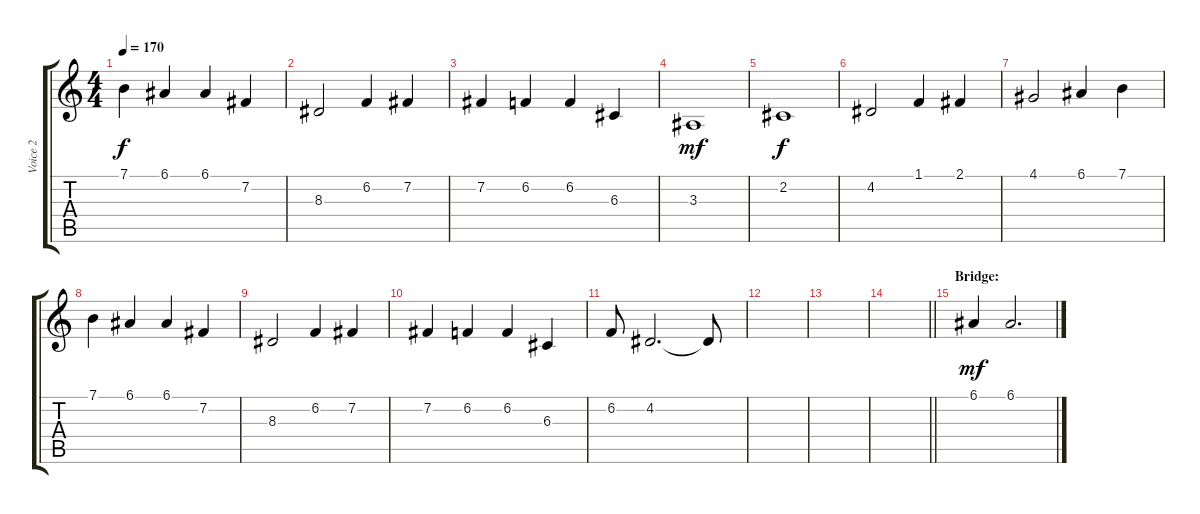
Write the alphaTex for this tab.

\track ("Voice 2" "Voice 2") {instrument viola}
\staff {score tabs}
\tuning (E4 B3 G3 D3 A2 E2) {hide}
\ts (4 4)
\tempo 170
\clef g2
\ks c
7.1.4{dy f} 6.1.4 6.1.4 7.2.4 |
8.3.2 6.2.4 7.2.4 |
7.2.4 6.2.4 6.2.4 6.3.4 |
3.3.1{dy mf} |
2.2.1{dy f} |
4.2.2 1.1.4 2.1.4 |
4.1.2 6.1.4 7.1.4 |
7.1.4 6.1.4 6.1.4 7.2.4 |
8.3.2 6.2.4 7.2.4 |
7.2.4 6.2.4 6.2.4 6.3.4 |
6.2.8 4.2.2{d} 4.2{t}.8 |
|
|
\barLineRight lightlight
|
\section ("" "Bridge:")
6.1.4{dy mf} 6.1.2{d}
